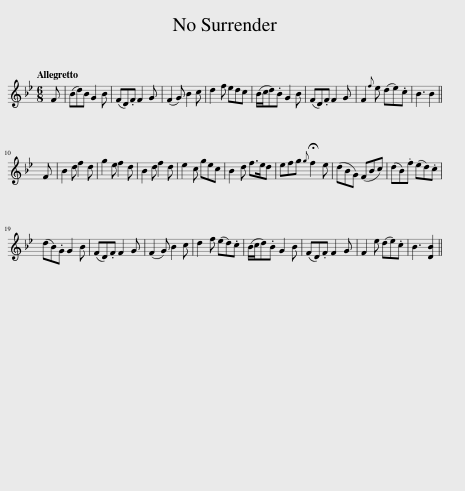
X:1
L:1/8
Q:1/4=112
M:6/8
I:linebreak $
K:Bb
V:1 treble
V:1
 F | (Bd)B G2 B | (FD).F F2 G | (F2 G) B2 c | d2 f edc | %5
 (B/c/d).B G2 B | (FD).F F2 G | F2{f} e (de).c | B3 B2 ||$ F | %10
 B2 d f2 d | g2 e f2 d | B2 d f2 d | e2 c gec | B2 d f>ed | %15
 efg{!fermata!g} !fermata!f2 e | (dBG) (FBc) | (dB).f (ed).c |$ (dB).G G2 B | (FD).F F2 G | %20
 (F2 G) B2 c | d2 f (ed).c | (B/c/d).B G2 B | (FD).F F2 G | F2 e (de).c | %25
 B3 [DB]2 || %26
